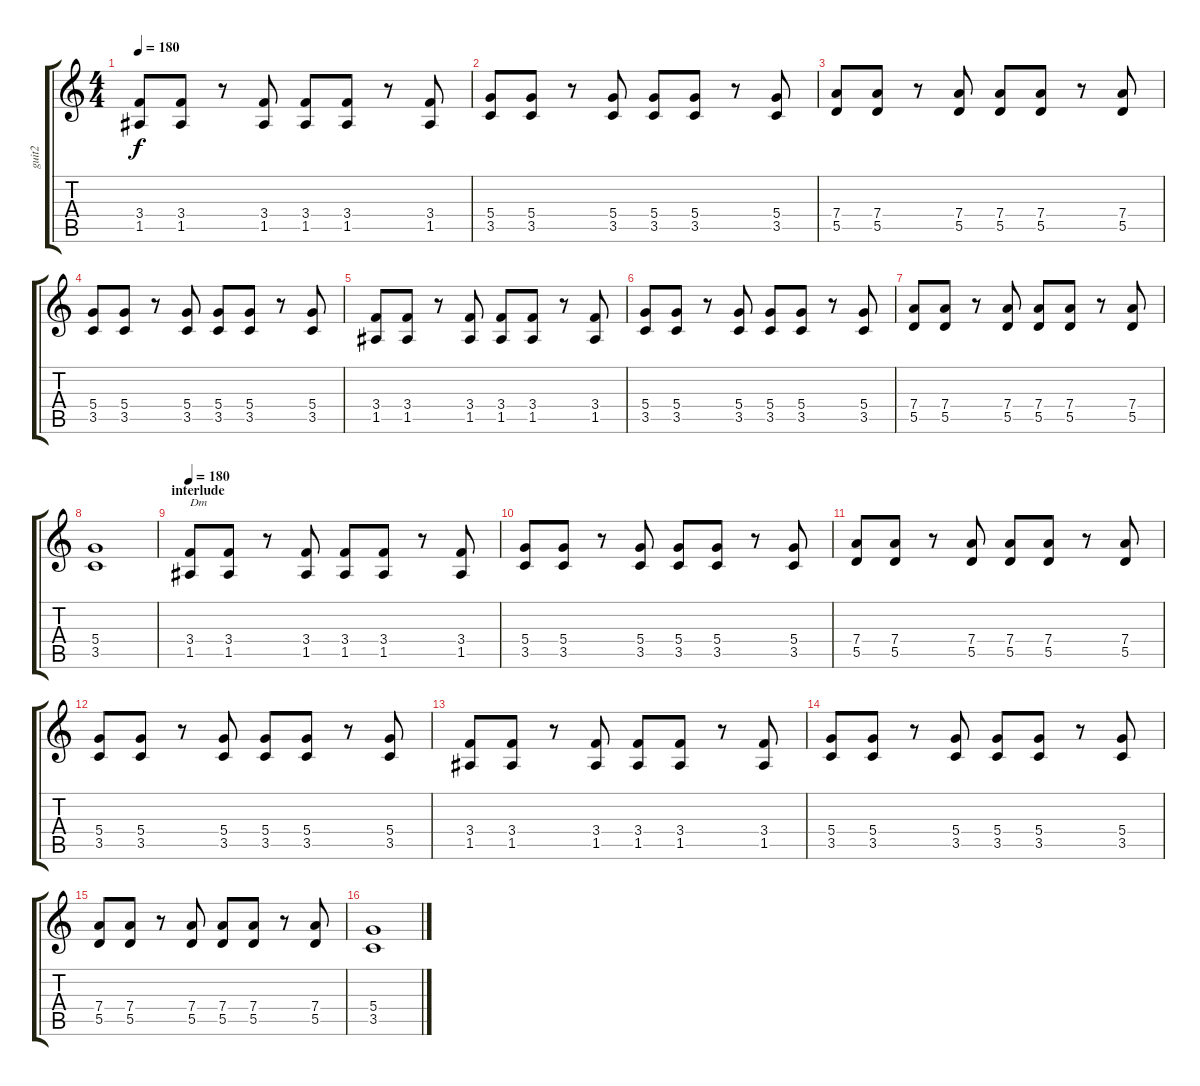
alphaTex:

\track ("guit2" "guit2") {instrument overdrivenguitar}
\staff {score tabs}
\tuning (E4 B3 G3 D3 A2 E2) {hide}
\ts (4 4)
\tempo 180
\clef g2
\ks c
(3.4 1.5).8{dy f} (3.4 1.5).8 r.8 (3.4 1.5).8 (3.4 1.5).8 (3.4 1.5).8 r.8 (3.4 1.5).8 |
(5.4 3.5).8 (5.4 3.5).8 r.8 (5.4 3.5).8 (5.4 3.5).8 (5.4 3.5).8 r.8 (5.4 3.5).8 |
(7.4 5.5).8 (7.4 5.5).8 r.8 (7.4 5.5).8 (7.4 5.5).8 (7.4 5.5).8 r.8 (7.4 5.5).8 |
(5.4 3.5).8 (5.4 3.5).8 r.8 (5.4 3.5).8 (5.4 3.5).8 (5.4 3.5).8 r.8 (5.4 3.5).8 |
(3.4 1.5).8 (3.4 1.5).8 r.8 (3.4 1.5).8 (3.4 1.5).8 (3.4 1.5).8 r.8 (3.4 1.5).8 |
(5.4 3.5).8 (5.4 3.5).8 r.8 (5.4 3.5).8 (5.4 3.5).8 (5.4 3.5).8 r.8 (5.4 3.5).8 |
(7.4 5.5).8 (7.4 5.5).8 r.8 (7.4 5.5).8 (7.4 5.5).8 (7.4 5.5).8 r.8 (7.4 5.5).8 |
(5.4 3.5).1 |
\section ("" "interlude")
\tempo 180
(3.4 1.5).8{txt "Dm" volume 11 instrument overdrivenguitar} (3.4 1.5).8 r.8 (3.4 1.5).8 (3.4 1.5).8 (3.4 1.5).8 r.8 (3.4 1.5).8 |
(5.4 3.5).8 (5.4 3.5).8 r.8 (5.4 3.5).8 (5.4 3.5).8 (5.4 3.5).8 r.8 (5.4 3.5).8 |
(7.4 5.5).8 (7.4 5.5).8 r.8 (7.4 5.5).8 (7.4 5.5).8 (7.4 5.5).8 r.8 (7.4 5.5).8 |
(5.4 3.5).8 (5.4 3.5).8 r.8 (5.4 3.5).8 (5.4 3.5).8 (5.4 3.5).8 r.8 (5.4 3.5).8 |
(3.4 1.5).8 (3.4 1.5).8 r.8 (3.4 1.5).8 (3.4 1.5).8 (3.4 1.5).8 r.8 (3.4 1.5).8 |
(5.4 3.5).8 (5.4 3.5).8 r.8 (5.4 3.5).8 (5.4 3.5).8 (5.4 3.5).8 r.8 (5.4 3.5).8 |
(7.4 5.5).8 (7.4 5.5).8 r.8 (7.4 5.5).8 (7.4 5.5).8 (7.4 5.5).8 r.8 (7.4 5.5).8 |
(5.4 3.5).1
